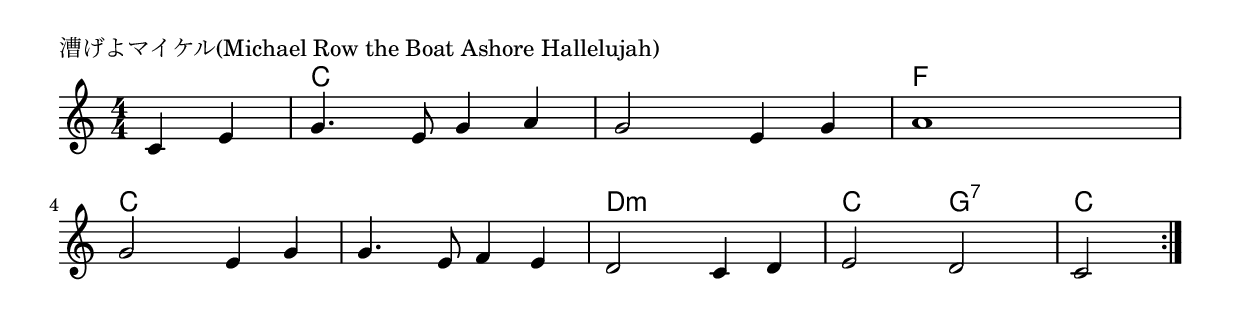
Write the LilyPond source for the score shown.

\version "2.18.2"

% 漕げよマイケル(Michael Row the Boat Ashore Hallelujah)

\header {
piece = "漕げよマイケル(Michael Row the Boat Ashore Hallelujah)"
}

melody =
\relative c' {
\key c \major
\time 4/4
\set Score.tempoHideNote = ##t
\tempo 4=100
\numericTimeSignature
\partial 2
%
c4 e |
g4. e8 g4 a |
g2 e4 g |
a1 |
\break
g2 e4 g |
g4. e8 f4 e |
d2 c4 d |
e2 d |
c 

\bar ":|."
}
\score {
<<
\chords {
\set noChordSymbol = ""
\set chordChanges=##t
%%
r4 r c c c c c c c c 
f f f f c c c c c c c c
d:m d:m d:m d:m c c g:7 g:7 c c

}
\new Staff {\melody}
>>
\layout {
line-width = #190
indent = 0\mm
}
\midi {}
}